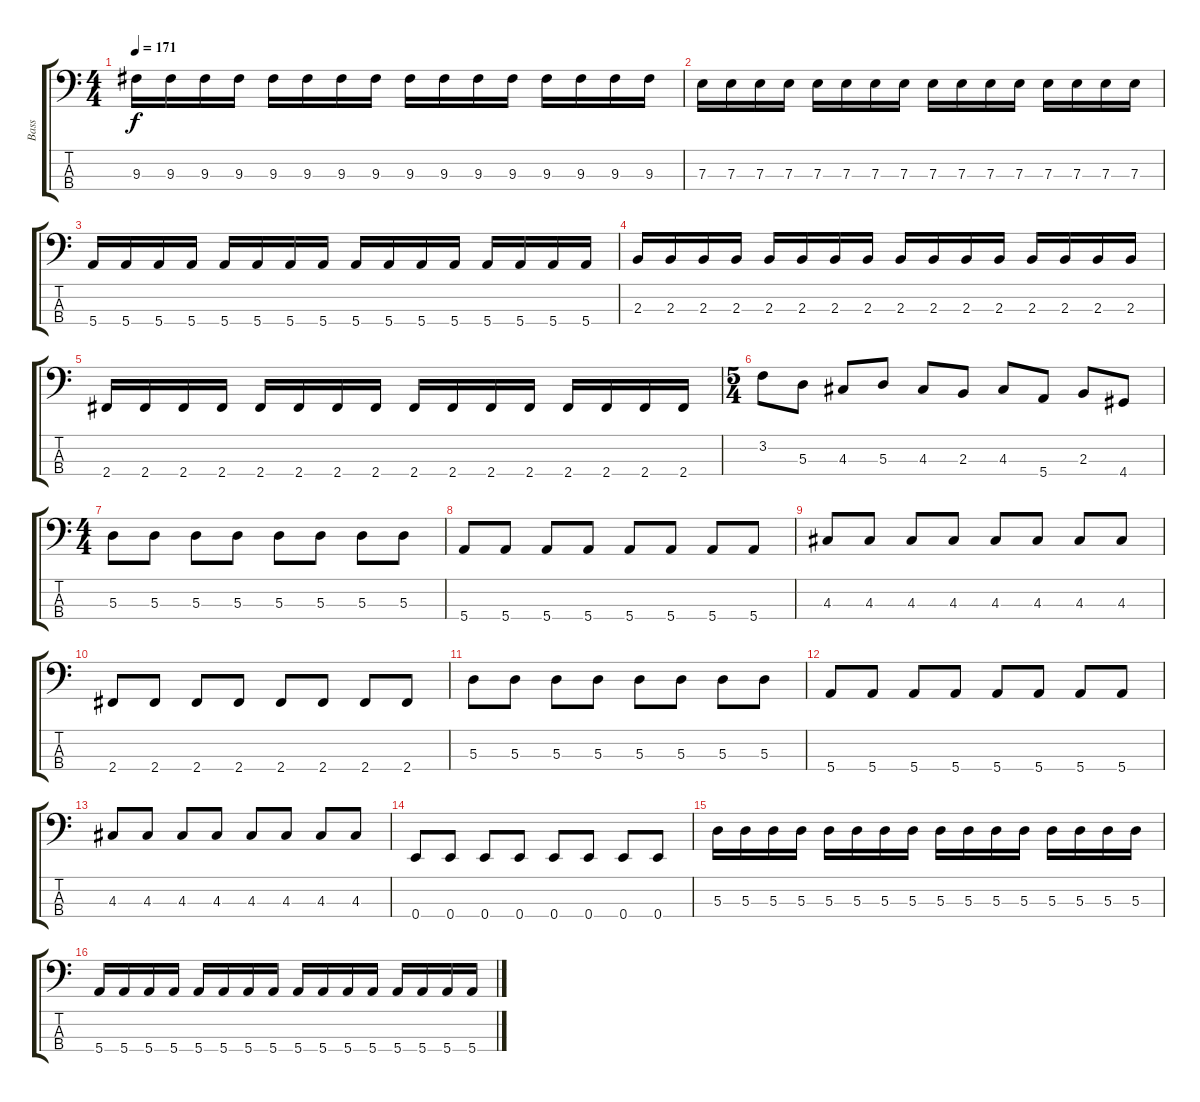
\track ("Bass" "Bass") {instrument electricbasspick}
\staff {score tabs}
\tuning (G2 D2 A1 E1) {hide}
\ts (4 4)
\tempo 171
\clef f4
\ks c
9.3.16{dy f} 9.3.16 9.3.16 9.3.16 9.3.16 9.3.16 9.3.16 9.3.16 9.3.16 9.3.16 9.3.16 9.3.16 9.3.16 9.3.16 9.3.16 9.3.16 |
7.3.16 7.3.16 7.3.16 7.3.16 7.3.16 7.3.16 7.3.16 7.3.16 7.3.16 7.3.16 7.3.16 7.3.16 7.3.16 7.3.16 7.3.16 7.3.16 |
5.4.16 5.4.16 5.4.16 5.4.16 5.4.16 5.4.16 5.4.16 5.4.16 5.4.16 5.4.16 5.4.16 5.4.16 5.4.16 5.4.16 5.4.16 5.4.16 |
2.3.16 2.3.16 2.3.16 2.3.16 2.3.16 2.3.16 2.3.16 2.3.16 2.3.16 2.3.16 2.3.16 2.3.16 2.3.16 2.3.16 2.3.16 2.3.16 |
2.4.16 2.4.16 2.4.16 2.4.16 2.4.16 2.4.16 2.4.16 2.4.16 2.4.16 2.4.16 2.4.16 2.4.16 2.4.16 2.4.16 2.4.16 2.4.16 |
\ts (5 4)
3.2.8 5.3.8 4.3.8 5.3.8 4.3.8 2.3.8 4.3.8 5.4.8 2.3.8 4.4.8 |
\ts (4 4)
5.3.8 5.3.8 5.3.8 5.3.8 5.3.8 5.3.8 5.3.8 5.3.8 |
5.4.8 5.4.8 5.4.8 5.4.8 5.4.8 5.4.8 5.4.8 5.4.8 |
4.3.8 4.3.8 4.3.8 4.3.8 4.3.8 4.3.8 4.3.8 4.3.8 |
2.4.8 2.4.8 2.4.8 2.4.8 2.4.8 2.4.8 2.4.8 2.4.8 |
5.3.8 5.3.8 5.3.8 5.3.8 5.3.8 5.3.8 5.3.8 5.3.8 |
5.4.8 5.4.8 5.4.8 5.4.8 5.4.8 5.4.8 5.4.8 5.4.8 |
4.3.8 4.3.8 4.3.8 4.3.8 4.3.8 4.3.8 4.3.8 4.3.8 |
0.4.8 0.4.8 0.4.8 0.4.8 0.4.8 0.4.8 0.4.8 0.4.8 |
5.3.16 5.3.16 5.3.16 5.3.16 5.3.16 5.3.16 5.3.16 5.3.16 5.3.16 5.3.16 5.3.16 5.3.16 5.3.16 5.3.16 5.3.16 5.3.16 |
5.4.16 5.4.16 5.4.16 5.4.16 5.4.16 5.4.16 5.4.16 5.4.16 5.4.16 5.4.16 5.4.16 5.4.16 5.4.16 5.4.16 5.4.16 5.4.16
